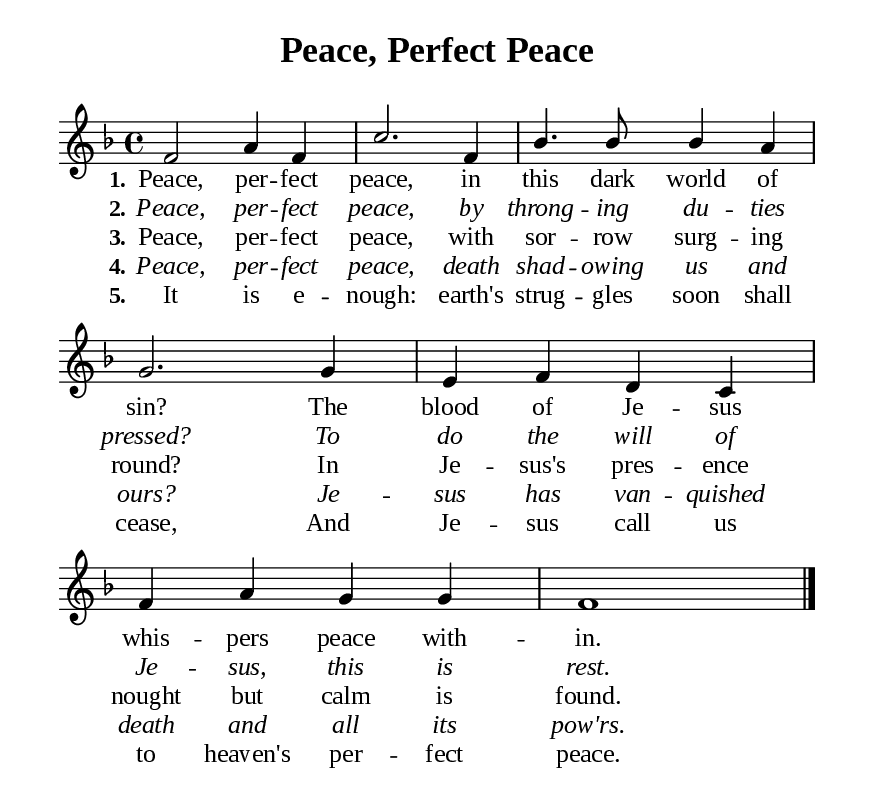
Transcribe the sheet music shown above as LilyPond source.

\version "2.18.2"

\header {
  title = "Peace, Perfect Peace"
  composer = " "
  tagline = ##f
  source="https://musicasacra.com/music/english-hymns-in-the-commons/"
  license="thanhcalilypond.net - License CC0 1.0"
}

global= {
  \key f \major
  \time 4/4
  \override Score.BarNumber.break-visibility = ##(#f #f #f)
  \override Lyrics.LyricSpace.minimum-distance = #3.0
}

\paper {
  #(set-paper-size "a5")
  top-margin = 10\mm
  bottom-margin = 5\mm
  left-margin = 10\mm
  right-margin = 10\mm
  indent = #0
  #(define fonts
	 (make-pango-font-tree "Liberation Serif"
	 		       "Liberation Serif"
			       "Liberation Serif"
			       (/ 20 20)))
  system-system-spacing = #'((basic-distance . 3) (padding . 3))
}

printItalic = \with {
  \override LyricText.font-shape = #'italic
}

% Verse music
musicVerseSoprano = \relative c' {
  %{	01	%} f2 a4 f |
  %{	02	%} c'2. f,4 |
  %{	03	%} bes4. bes8 bes4 a |
  %{	04	%} g2. g4 |
  %{	05	%} e f d c |
  %{	06	%} f a g g |
  %{	07	%} f1 \bar "|."
}

% Verse lyrics
verseOne = \lyricmode {
  \set stanza = #"1."
  Peace, per -- fect peace, in this dark world of sin?
  The blood of Je -- sus whis -- pers peace with -- in.
}

verseTwo = \lyricmode {
  \set stanza = #"2."
  Peace, per -- fect peace, by throng -- ing du -- ties pressed?
  To do the will of Je -- sus, this is rest.
}

verseThree = \lyricmode {
  \set stanza = #"3."
  Peace, per -- fect peace, with sor -- row surg -- ing round?
  In Je -- sus's pres -- ence nought but calm is found.
}

verseFour = \lyricmode {
  \set stanza = #"4."
  Peace, per -- fect peace, death shad -- owing us and ours?
  Je -- sus has van -- quished death and all its pow'rs.
}

verseFive = \lyricmode {
  \set stanza = #"5."
  It is e -- nough: earth's strug -- gles soon shall cease,
  And Je -- sus call us to heaven's per -- fect peace.
}

% Layout
\score {
    \new ChoirStaff <<
      \new Staff <<
        \clef "treble"
        \new Voice = "sopranos" { \global \stemUp \slurUp \musicVerseSoprano }
      >>
      \new Lyrics \lyricsto sopranos \verseOne
      \new Lyrics \printItalic \lyricsto sopranos \verseTwo
      \new Lyrics \lyricsto sopranos \verseThree
      \new Lyrics \printItalic \lyricsto sopranos \verseFour
      \new Lyrics \lyricsto sopranos \verseFive
    >>
}
